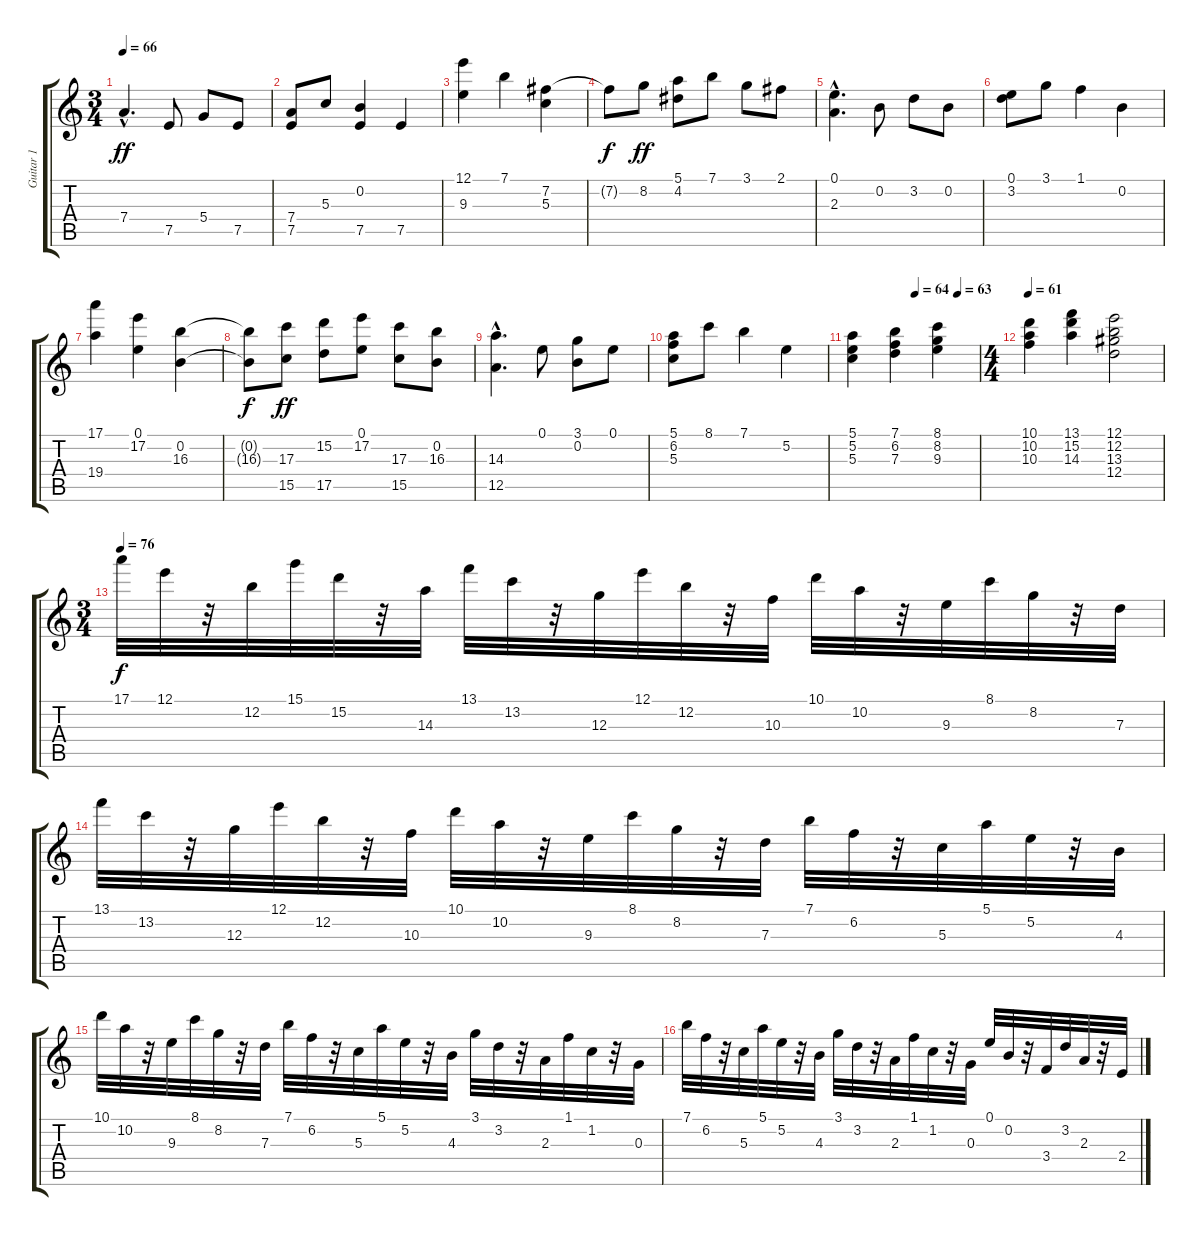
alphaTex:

\track ("Guitar 1" "Guitar 1") {instrument acousticguitarnylon}
\staff {score tabs}
\tuning (E4 B3 G3 D3 A2 E2) {hide}
\ts (3 4)
\tempo 66
\clef g2
\ks c
7.4{hac}.4{d dy ff} 7.5.8 5.4.8 7.5.8 |
(7.4 7.5).8 5.3.8 (0.2 7.5).4 7.5.4 |
(12.1 9.3).4 7.1.4 (7.2 5.3).4 |
7.2{t}.8{dy f} 8.2.8{dy ff} (5.1 4.2).8 7.1.8 3.1.8 2.1.8 |
(0.1{hac} 2.3{hac}).4{d} 0.2.8 3.2.8 0.2.8 |
(0.1 3.2).8 3.1.8 1.1.4 0.2.4 |
(17.1 19.4).4 (0.1 17.2).4 (0.2 16.3).4 |
(0.2{t} 16.3{t}).8{dy f} (17.3 15.5).8{dy ff} (15.2 17.5).8 (0.1 17.2).8 (17.3 15.5).8 (0.2 16.3).8 |
(14.3{hac} 12.5{hac}).4{d} 0.1.8 (3.1 0.2).8 0.1.8 |
(5.1 6.2 5.3).8 8.1.8 7.1.4 5.2.4 |
\tempo (64 0.5)
\tempo (63 0.8333333333333334)
(5.1 5.2 5.3).4 (7.1 6.2 7.3).4 (8.1 8.2 9.3).4 |
\ts (4 4)
\tempo 61
(10.1 10.2 10.3).4 (13.1 15.2 14.3).4 (12.1 12.2 13.3 12.4).2 |
\ts (3 4)
\tempo 76
17.1.32{dy f} 12.1.32 r.32 12.2.32 15.1.32 15.2.32 r.32 14.3.32 13.1.32 13.2.32 r.32 12.3.32 12.1.32 12.2.32 r.32 10.3.32 10.1.32 10.2.32 r.32 9.3.32 8.1.32 8.2.32 r.32 7.3.32 |
13.1.32 13.2.32 r.32 12.3.32 12.1.32 12.2.32 r.32 10.3.32 10.1.32 10.2.32 r.32 9.3.32 8.1.32 8.2.32 r.32 7.3.32 7.1.32 6.2.32 r.32 5.3.32 5.1.32 5.2.32 r.32 4.3.32 |
10.1.32 10.2.32 r.32 9.3.32 8.1.32 8.2.32 r.32 7.3.32 7.1.32 6.2.32 r.32 5.3.32 5.1.32 5.2.32 r.32 4.3.32 3.1.32 3.2.32 r.32 2.3.32 1.1.32 1.2.32 r.32 0.3.32 |
7.1.32 6.2.32 r.32 5.3.32 5.1.32 5.2.32 r.32 4.3.32 3.1.32 3.2.32 r.32 2.3.32 1.1.32 1.2.32 r.32 0.3.32 0.1.32 0.2.32 r.32 3.4.32 3.2.32 2.3.32 r.32 2.4.32
